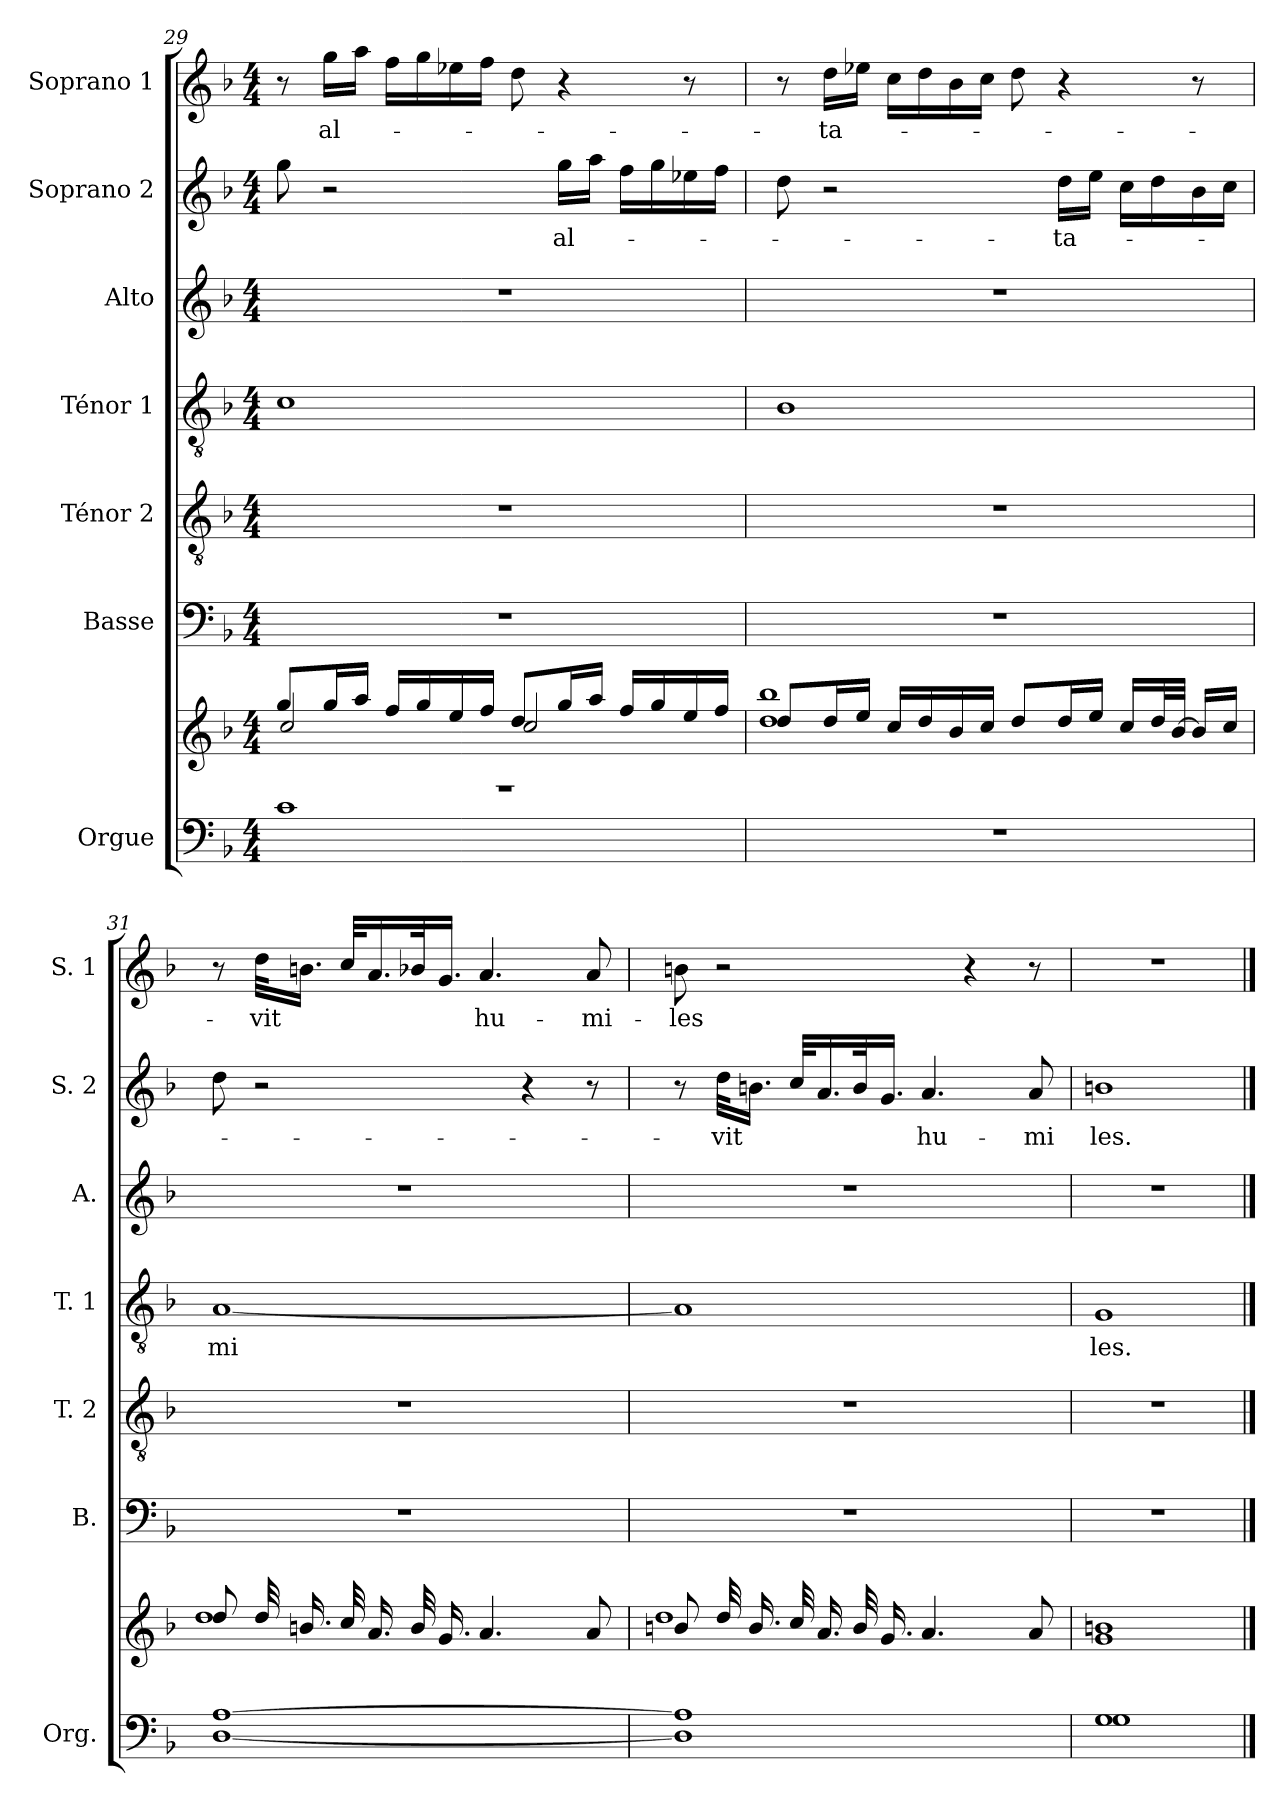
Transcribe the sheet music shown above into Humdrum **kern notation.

**kern	**kern	**kern	**kern	**kern	**text	**kern	**kern	**text	**kern	**text
*part7	*part7	*part6	*part5	*part4	*part4	*part3	*part2	*part2	*part1	*part1
*staff8	*staff7	*staff6	*staff5	*staff4	*staff4	*staff3	*staff2	*staff2	*staff1	*staff1
*I"Orgue	*	*I"Basse	*I"Ténor 2	*I"Ténor 1	*	*I"Alto	*I"Soprano 2	*	*I"Soprano 1	*
*I'Org.	*	*I'B.	*I'T. 2	*I'T. 1	*	*I'A.	*I'S. 2	*	*I'S. 1	*
*clefF4	*clefG2	*clefF4	*clefGv2	*clefGv2	*	*clefG2	*clefG2	*	*clefG2	*
*k[b-]	*k[b-]	*k[b-]	*k[b-]	*k[b-]	*	*k[b-]	*k[b-]	*	*k[b-]	*
*M4/4	*M4/4	*M4/4	*M4/4	*M4/4	*	*M4/4	*M4/4	*	*M4/4	*
=29	=29	=29	=29	=29	=29	=29	=29	=29	=29	=29
*^	*^	*	*	*	*	*	*	*	*	*
1r	1c	8gg/L	2cc/	1r	1r	1c	.	1r	8gg\	.	8r	.
!	!	!	!	!	!	!	!	!	!	!	!	!LO:LY:b
.	.	16gg/L	.	.	.	.	.	.	2r	.	16gg\LL	-al-
.	.	16aa/JJ	.	.	.	.	.	.	.	.	16aa\JJ	.
.	.	16ff/LL	.	.	.	.	.	.	.	.	16ff\LL	.
.	.	16gg/	.	.	.	.	.	.	.	.	16gg\	.
.	.	16ee/	.	.	.	.	.	.	.	.	16ee-X\	.
.	.	16ff/JJ	.	.	.	.	.	.	.	.	16ff\JJ	.
.	.	8dd/L	2cc/	.	.	.	.	.	.	.	8dd\	.
!	!	!	!	!	!	!	!	!	!	!LO:LY:b	!	!
.	.	16gg/L	.	.	.	.	.	.	16gg\LL	-al-	4r	.
.	.	16aa/JJ	.	.	.	.	.	.	16aa\JJ	.	.	.
.	.	16ff/LL	.	.	.	.	.	.	16ff\LL	.	.	.
.	.	16gg/	.	.	.	.	.	.	16gg\	.	.	.
.	.	16ee/	.	.	.	.	.	.	16ee-X\	.	8r	.
.	.	16ff/JJ	.	.	.	.	.	.	16ff\JJ	.	.	.
*v	*v	*	*	*	*	*	*	*	*	*	*	*
=30	=30	=30	=30	=30	=30	=30	=30	=30	=30	=30	=30
1r	8dd/L	1dd 1bb-	1r	1r	1B-	.	1r	8dd\	.	8r	.
!	!	!	!	!	!	!	!	!	!	!	!LO:LY:b
.	16dd/L	.	.	.	.	.	.	2r	.	16dd\LL	-ta-
.	16ee/JJ	.	.	.	.	.	.	.	.	16ee-X\JJ	.
.	16cc/LL	.	.	.	.	.	.	.	.	16cc\LL	.
.	16dd/	.	.	.	.	.	.	.	.	16dd\	.
.	16b-/	.	.	.	.	.	.	.	.	16b-\	.
.	16cc/JJ	.	.	.	.	.	.	.	.	16cc\JJ	.
.	8dd/L	.	.	.	.	.	.	.	.	8dd\	.
!	!	!	!	!	!	!	!	!	!LO:LY:b	!	!
.	16dd/L	.	.	.	.	.	.	16dd\LL	-ta-	4r	.
.	16ee/JJ	.	.	.	.	.	.	16ee\JJ	.	.	.
.	16cc/LL	.	.	.	.	.	.	16cc\LL	.	.	.
.	32dd/L	.	.	.	.	.	.	16dd\	.	.	.
.	[>32b-/JJJ	.	.	.	.	.	.	.	.	.	.
.	16b-/LL]	.	.	.	.	.	.	16b-\	.	8r	.
.	16cc/JJ	.	.	.	.	.	.	16cc\JJ	.	.	.
!!LO:LB:g=z
=31	=31	=31	=31	=31	=31	=31	=31	=31	=31	=31	=31
*^	*	*	*	*	*	*	*	*	*	*	*
!	!	!	!	!	!	!	!LO:LY:b	!	!	!	!	!
[>1A	[<1D	8dd/L	1dd	1r	1r	[<1A	mi	1r	8dd\	.	8r	.
!	!	!	!	!	!	!	!	!	!	!	!	!LO:LY:b
.	.	32dd/LL	.	.	.	.	.	.	2r	.	32dd\KLL	-vit
.	.	16.bn/JJ	.	.	.	.	.	.	.	.	16.bn\JJ	.
.	.	32cc/KLL	.	.	.	.	.	.	.	.	32cc/KLL	.
.	.	16.a/	.	.	.	.	.	.	.	.	16.a/	.
.	.	32b/K	.	.	.	.	.	.	.	.	32b-X/K	.
.	.	16.g/JJ	.	.	.	.	.	.	.	.	16.g/JJ	.
!	!	!	!	!	!	!	!	!	!	!	!	!LO:LY:b
.	.	4.a/	.	.	.	.	.	.	.	.	4.a/	hu-
.	.	.	.	.	.	.	.	.	4r	.	.	.
!	!	!	!	!	!	!	!	!	!	!	!	!LO:LY:b
.	.	8a/	.	.	.	.	.	.	8r	.	8a/	-mi-
=32	=32	=32	=32	=32	=32	=32	=32	=32	=32	=32	=32	=32
!	!	!	!	!	!	!	!	!	!	!	!	!LO:LY:b
1A]	1D]	8bn/L	1dd	1r	1r	1A]	.	1r	8r	.	8bn\	-les
!	!	!	!	!	!	!	!	!	!	!LO:LY:b	!	!
.	.	32dd/LL	.	.	.	.	.	.	32dd\KLL	-vit	2r	.
.	.	16.b/JJ	.	.	.	.	.	.	16.bn\JJ	.	.	.
.	.	32cc/KLL	.	.	.	.	.	.	32cc/KLL	.	.	.
.	.	16.a/	.	.	.	.	.	.	16.a/	.	.	.
.	.	32b/K	.	.	.	.	.	.	32b/K	.	.	.
.	.	16.g/JJ	.	.	.	.	.	.	16.g/JJ	.	.	.
!	!	!	!	!	!	!	!	!	!	!LO:LY:b	!	!
.	.	4.a/	.	.	.	.	.	.	4.a/	hu-	.	.
.	.	.	.	.	.	.	.	.	.	.	4r	.
!	!	!	!	!	!	!	!	!	!	!LO:LY:b	!	!
.	.	8a/	.	.	.	.	.	.	8a/	-mi	8r	.
=33	=33	=33	=33	=33	=33	=33	=33	=33	=33	=33	=33	=33
!	!	!	!	!	!	!	!LO:LY:b	!	!	!LO:LY:b	!	!
1G	1G	1g	1bn	1r	1r	1G	-les.	1r	1bn	-les.	1r	.
*v	*v	*	*	*	*	*	*	*	*	*	*	*
*	*v	*v	*	*	*	*	*	*	*	*	*
==	==	==	==	==	==	==	==	==	==	==
*-	*-	*-	*-	*-	*-	*-	*-	*-	*-	*-
